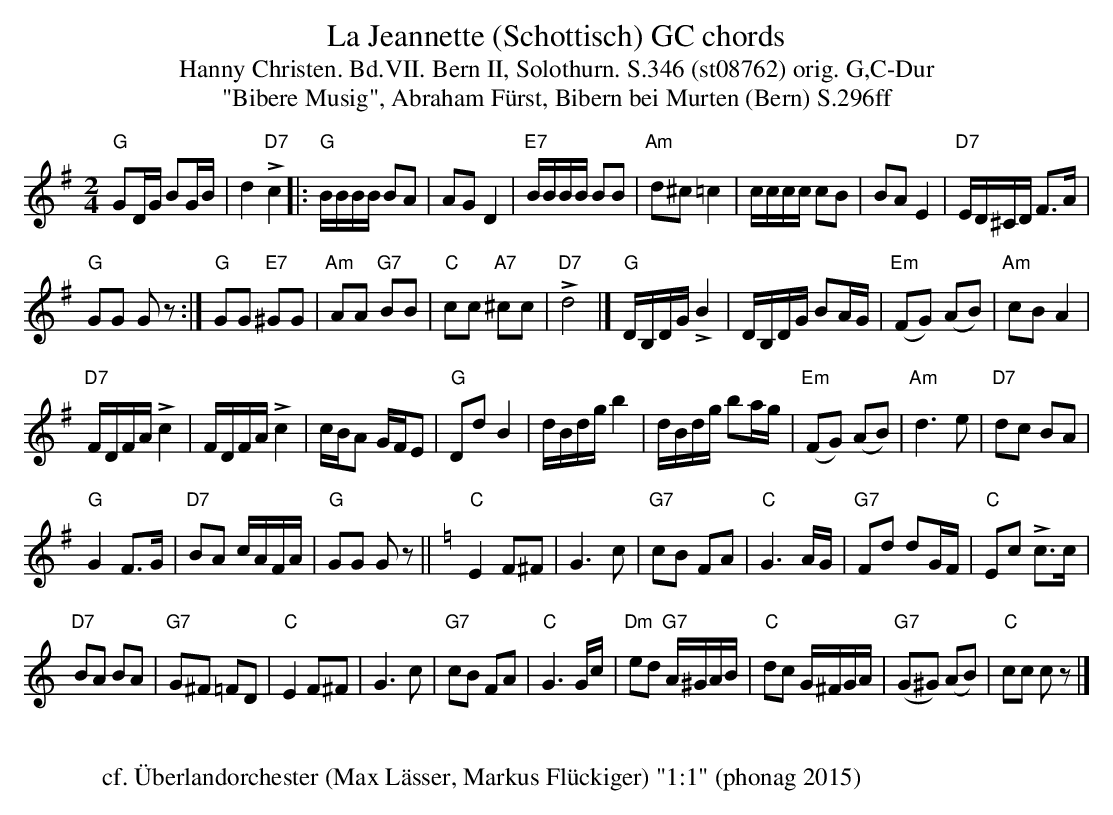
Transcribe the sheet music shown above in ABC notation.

X:1
T: La Jeannette (Schottisch) GC chords
T:Hanny Christen. Bd.VII. Bern II, Solothurn. S.346 (st08762) orig. G,C-Dur
T: "Bibere Musig", Abraham F\"urst, Bibern bei Murten (Bern) S.296ff
M:2/4
L:1/16
K:G %%MIDI gchordon
"G"G2DG B2GB | d4"D7"+>+c4 |: "G"BBBB B2A2 | A2G2 D4 | "E7"BBBB B2B2 | "Am"d2^c2=c4 | cccc c2B2 | B2A2 E4 | "D7"ED^CD F3A |
"G"G2G2 G2z2 :| [L:1/8] "G"GG "E7"^GG | "Am"AA "G7"BB | "C"cc "A7"^cc | "D7"+>+d4 |] [L:1/16] "G"DB,DG +>+B4 | DB,DG B2AG | "Em"(F2G2) (A2B2) | "Am"c2B2 A4 |
"D7"FDFA +>+c4 | FDFA +>+c4 | cBA2 GFE2 | "G"D2d2 B4 | dBdg b4 | dBdg b2ag | "Em"(F2G2) (A2B2) | "Am"d6e2 | "D7"d2c2 B2A2 |
"G"G4 F3G | "D7"B2A2 cAFA | "G"G2G2 G2z2 || [K:C] [L:1/8] "C"E2 F^F | G3c | "G7"cB FA | "C"G3A/G/ | "G7"Fd dG/F/ | "C"Ec +>+c>c |
"D7"BA BA | "G7"G^F =FD |"C" E2 F^F | G3c | "G7"cB FA | "C"G3G/c/ | "Dm"ed "G7"A/^G/A/B/ | "C"dc G/^F/G/A/ | "G7"(G^G) (AB) | "C"cc cz |]
W:
W: cf. \"Uberlandorchester (Max L\"asser, Markus Fl\"uckiger) "1:1" (phonag 2015)
